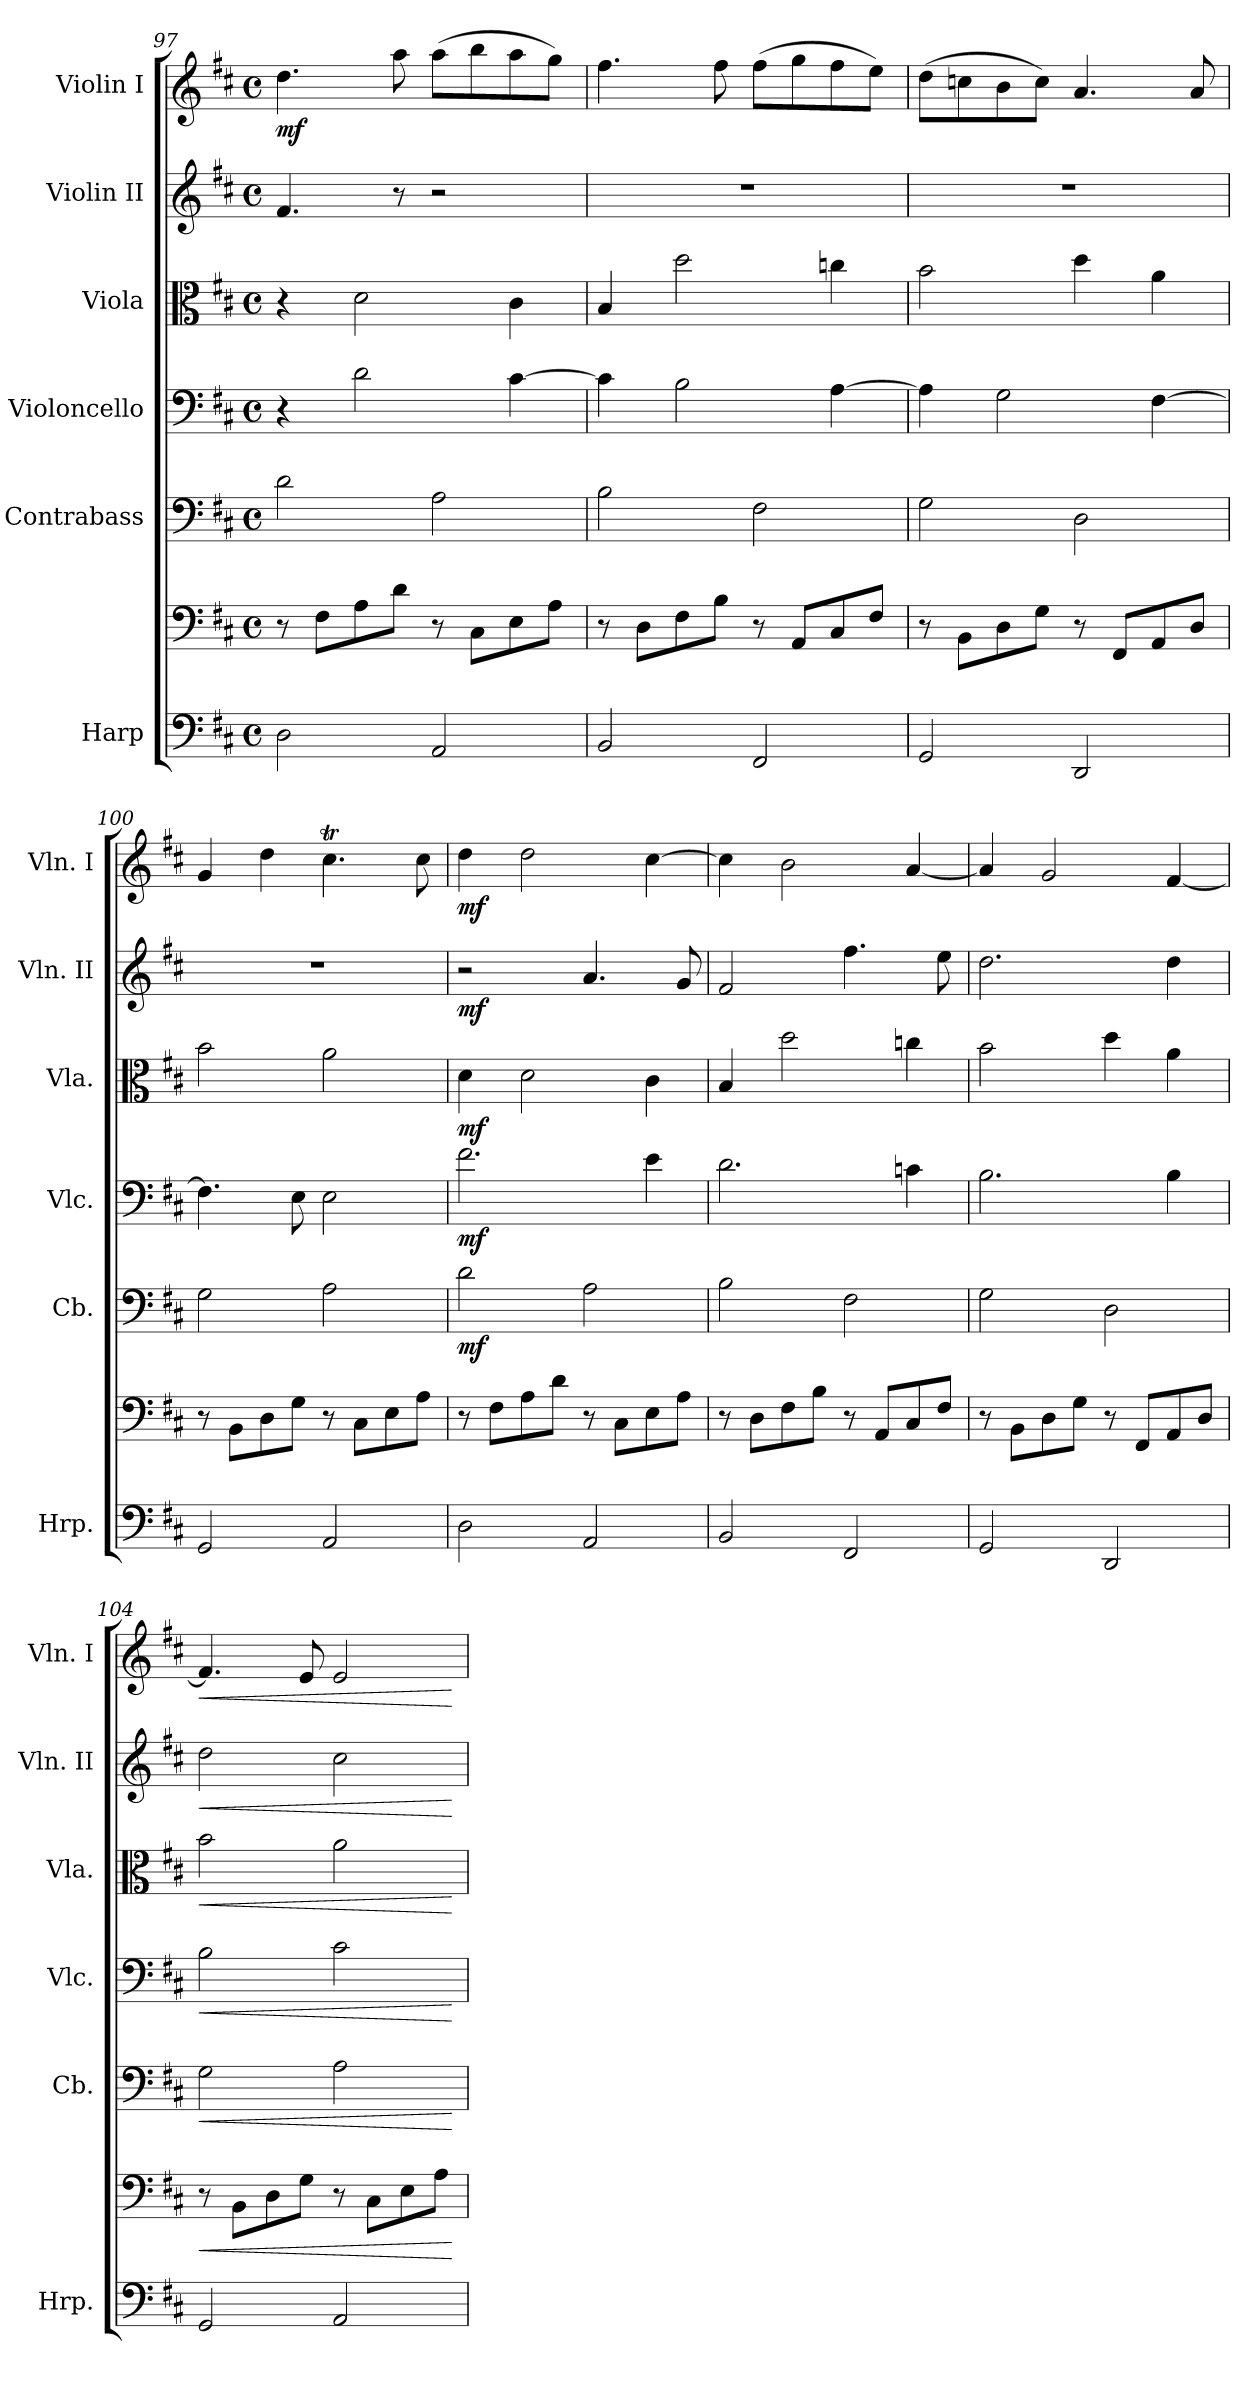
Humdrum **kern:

**kern	**kern	**dynam	**kern	**dynam	**kern	**dynam	**kern	**dynam	**kern	**dynam	**kern	**dynam
*part6	*part6	*part6	*part5	*part5	*part4	*part4	*part3	*part3	*part2	*part2	*part1	*part1
*staff7	*staff6	*staff6/7	*staff5	*staff5	*staff4	*staff4	*staff3	*staff3	*staff2	*staff2	*staff1	*staff1
*I"Harp	*	*	*I"Contrabass	*	*I"Violoncello	*	*I"Viola	*	*I"Violin II	*	*I"Violin I	*
*I'Hrp.	*	*	*I'Cb.	*	*I'Vlc.	*	*I'Vla.	*	*I'Vln. II	*	*I'Vln. I	*
*clefF4	*clefF4	*	*clefF4	*	*clefF4	*	*clefC3	*	*clefG2	*	*clefG2	*
*	*	*	*ITrd7c12	*	*	*	*	*	*	*	*	*
*k[f#c#]	*k[f#c#]	*	*k[f#c#]	*	*k[f#c#]	*	*k[f#c#]	*	*k[f#c#]	*	*k[f#c#]	*
*M4/4	*M4/4	*	*M4/4	*	*M4/4	*	*M4/4	*	*M4/4	*	*M4/4	*
*met(c)	*met(c)	*	*met(c)	*	*met(c)	*	*met(c)	*	*met(c)	*	*met(c)	*
=97	=97	=97	=97	=97	=97	=97	=97	=97	=97	=97	=97	=97
!	!	!	!	!	!	!	!	!	!	!	!	!LO:DY:b
2D\	8r	.	2D\	.	4r	.	4r	.	4.f#/	.	4.dd\	mf
.	8F#\L	.	.	.	.	.	.	.	.	.	.	.
.	8A\	.	.	.	2d\	.	2d\	.	.	.	.	.
.	8d\J	.	.	.	.	.	.	.	8r	.	8aa\	.
2AA/	8r	.	2AA\	.	.	.	.	.	2r	.	(8aa\L	.
.	8C#\L	.	.	.	.	.	.	.	.	.	8bb\	.
.	8E\	.	.	.	[4c#\	.	4c#\	.	.	.	8aa\	.
.	8A\J	.	.	.	.	.	.	.	.	.	8gg\J)	.
=98	=98	=98	=98	=98	=98	=98	=98	=98	=98	=98	=98	=98
2BB/	8r	.	2BB\	.	4c#\]	.	4B/	.	1r	.	4.ff#\	.
.	8D\L	.	.	.	.	.	.	.	.	.	.	.
.	8F#\	.	.	.	2B\	.	2dd\	.	.	.	.	.
.	8B\J	.	.	.	.	.	.	.	.	.	8ff#\	.
2FF#/	8r	.	2FF#\	.	.	.	.	.	.	.	(8ff#\L	.
.	8AA/L	.	.	.	.	.	.	.	.	.	8gg\	.
.	8C#/	.	.	.	[4A\	.	4ccn\	.	.	.	8ff#\	.
.	8F#/J	.	.	.	.	.	.	.	.	.	8ee\J)	.
=99	=99	=99	=99	=99	=99	=99	=99	=99	=99	=99	=99	=99
2GG/	8r	.	2GG\	.	4A\]	.	2b\	.	1r	.	(8dd\L	.
.	8BB\L	.	.	.	.	.	.	.	.	.	8ccn\	.
.	8D\	.	.	.	2G\	.	.	.	.	.	8b\	.
.	8G\J	.	.	.	.	.	.	.	.	.	8cc\J)	.
2DD/	8r	.	2DD\	.	.	.	4dd\	.	.	.	4.a/	.
.	8FF#/L	.	.	.	.	.	.	.	.	.	.	.
.	8AA/	.	.	.	[4F#\	.	4a\	.	.	.	.	.
.	8D/J	.	.	.	.	.	.	.	.	.	8a/	.
!!LO:PB:g=z
=100	=100	=100	=100	=100	=100	=100	=100	=100	=100	=100	=100	=100
2GG/	8r	.	2GG\	.	4.F#\]	.	2b\	.	1r	.	4g/	.
.	8BB\L	.	.	.	.	.	.	.	.	.	.	.
.	8D\	.	.	.	.	.	.	.	.	.	4dd\	.
.	8G\J	.	.	.	8E\	.	.	.	.	.	.	.
2AA/	8r	.	2AA\	.	2E\	.	2a\	.	.	.	4.cc#t\	.
.	8C#\L	.	.	.	.	.	.	.	.	.	.	.
.	8E\	.	.	.	.	.	.	.	.	.	.	.
.	8A\J	.	.	.	.	.	.	.	.	.	8cc#\	.
=101	=101	=101	=101	=101	=101	=101	=101	=101	=101	=101	=101	=101
!	!	!LO:DY:b=2	!	!	!	!	!	!	!	!	!	!
!	!	!LO:DY:n=1:b	!	!LO:DY:b	!	!LO:DY:b	!	!LO:DY:b	!	!LO:DY:b	!	!LO:DY:b
2D\	8r	mf mf	2D\	mf	2.f#\	mf	4d\	mf	2r	mf	4dd\	mf
.	8F#\L	.	.	.	.	.	.	.	.	.	.	.
.	8A\	.	.	.	.	.	2d\	.	.	.	2dd\	.
.	8d\J	.	.	.	.	.	.	.	.	.	.	.
2AA/	8r	.	2AA\	.	.	.	.	.	4.a/	.	.	.
.	8C#\L	.	.	.	.	.	.	.	.	.	.	.
.	8E\	.	.	.	4e\	.	4c#\	.	.	.	[4cc#\	.
.	8A\J	.	.	.	.	.	.	.	8g/	.	.	.
=102	=102	=102	=102	=102	=102	=102	=102	=102	=102	=102	=102	=102
2BB/	8r	.	2BB\	.	2.d\	.	4B/	.	2f#/	.	4cc#\]	.
.	8D\L	.	.	.	.	.	.	.	.	.	.	.
.	8F#\	.	.	.	.	.	2dd\	.	.	.	2b\	.
.	8B\J	.	.	.	.	.	.	.	.	.	.	.
2FF#/	8r	.	2FF#\	.	.	.	.	.	4.ff#\	.	.	.
.	8AA/L	.	.	.	.	.	.	.	.	.	.	.
.	8C#/	.	.	.	4cn\	.	4ccn\	.	.	.	[4a/	.
.	8F#/J	.	.	.	.	.	.	.	8ee\	.	.	.
=103	=103	=103	=103	=103	=103	=103	=103	=103	=103	=103	=103	=103
2GG/	8r	.	2GG\	.	2.B\	.	2b\	.	2.dd\	.	4a/]	.
.	8BB\L	.	.	.	.	.	.	.	.	.	.	.
.	8D\	.	.	.	.	.	.	.	.	.	2g/	.
.	8G\J	.	.	.	.	.	.	.	.	.	.	.
2DD/	8r	.	2DD\	.	.	.	4dd\	.	.	.	.	.
.	8FF#/L	.	.	.	.	.	.	.	.	.	.	.
.	8AA/	.	.	.	4B\	.	4a\	.	4dd\	.	[4f#/	.
.	8D/J	.	.	.	.	.	.	.	.	.	.	.
=104	=104	=104	=104	=104	=104	=104	=104	=104	=104	=104	=104	=104
!	!	!LO:HP:b	!	!LO:HP:b	!	!LO:HP:b	!	!LO:HP:b	!	!LO:HP:b	!	!LO:HP:b
2GG/	8r	<	2GG\	<	2B\	<	2b\	<	2dd\	<	4.f#/]	<
.	8BB\L	.	.	.	.	.	.	.	.	.	.	.
.	8D\	.	.	.	.	.	.	.	.	.	.	.
.	8G\J	.	.	.	.	.	.	.	.	.	8e/	.
2AA/	8r	.	2AA\	.	2c#\	.	2a\	.	2cc#\	.	2e/	.
.	8C#\L	.	.	.	.	.	.	.	.	.	.	.
.	8E\	.	.	.	.	.	.	.	.	.	.	.
.	8A\J	.	.	.	.	.	.	.	.	.	.	.
.	.	[	.	[	.	[	.	[	.	[	.	[
=	=	=	=	=	=	=	=	=	=	=	=	=
*-	*-	*-	*-	*-	*-	*-	*-	*-	*-	*-	*-	*-
